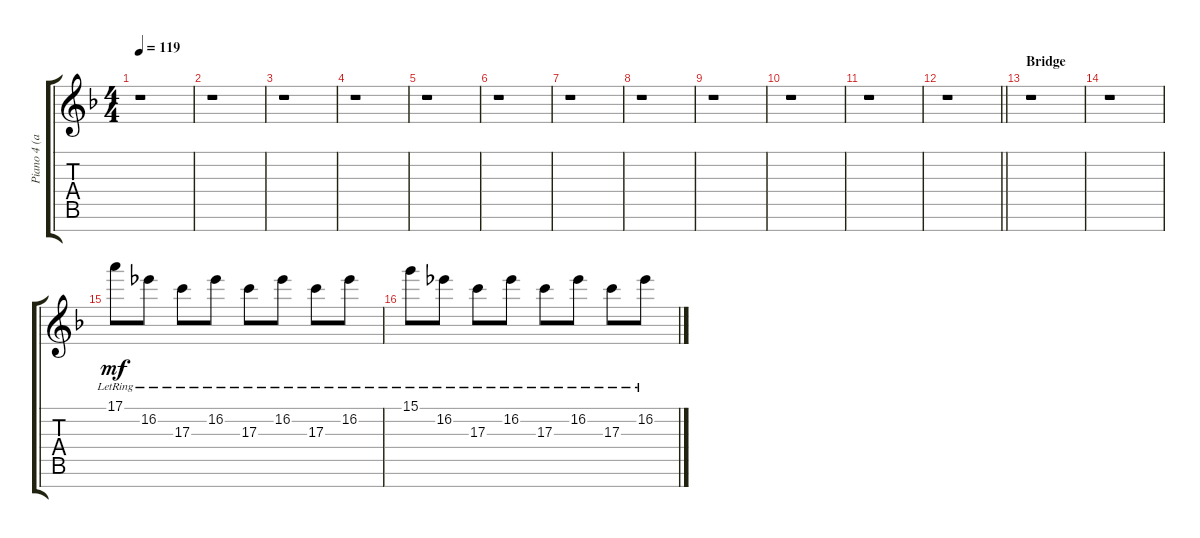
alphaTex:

\track ("Piano 4 (acous.) (RH)" "Piano 4 (a") {instrument brightacousticpiano}
\staff {score tabs}
\tuning (E5 B4 G4 D4 A3 E3 B2) {hide}
\ts (4 4)
\tempo 119
\clef g2
\ks dminor
r.1{dy mf} |
r.1 |
r.1 |
r.1 |
r.1 |
r.1 |
r.1 |
r.1 |
r.1 |
r.1 |
r.1 |
\barLineRight lightlight
r.1 |
\section ("" "Bridge")
r.1 |
r.1 |
17.1{lr}.8 16.2{lr}.8 17.3{lr}.8 16.2{lr}.8 17.3{lr}.8 16.2{lr}.8 17.3{lr}.8 16.2{lr}.8 |
15.1{lr}.8 16.2{lr}.8 17.3{lr}.8 16.2{lr}.8 17.3{lr}.8 16.2{lr}.8 17.3{lr}.8 16.2{lr}.8
